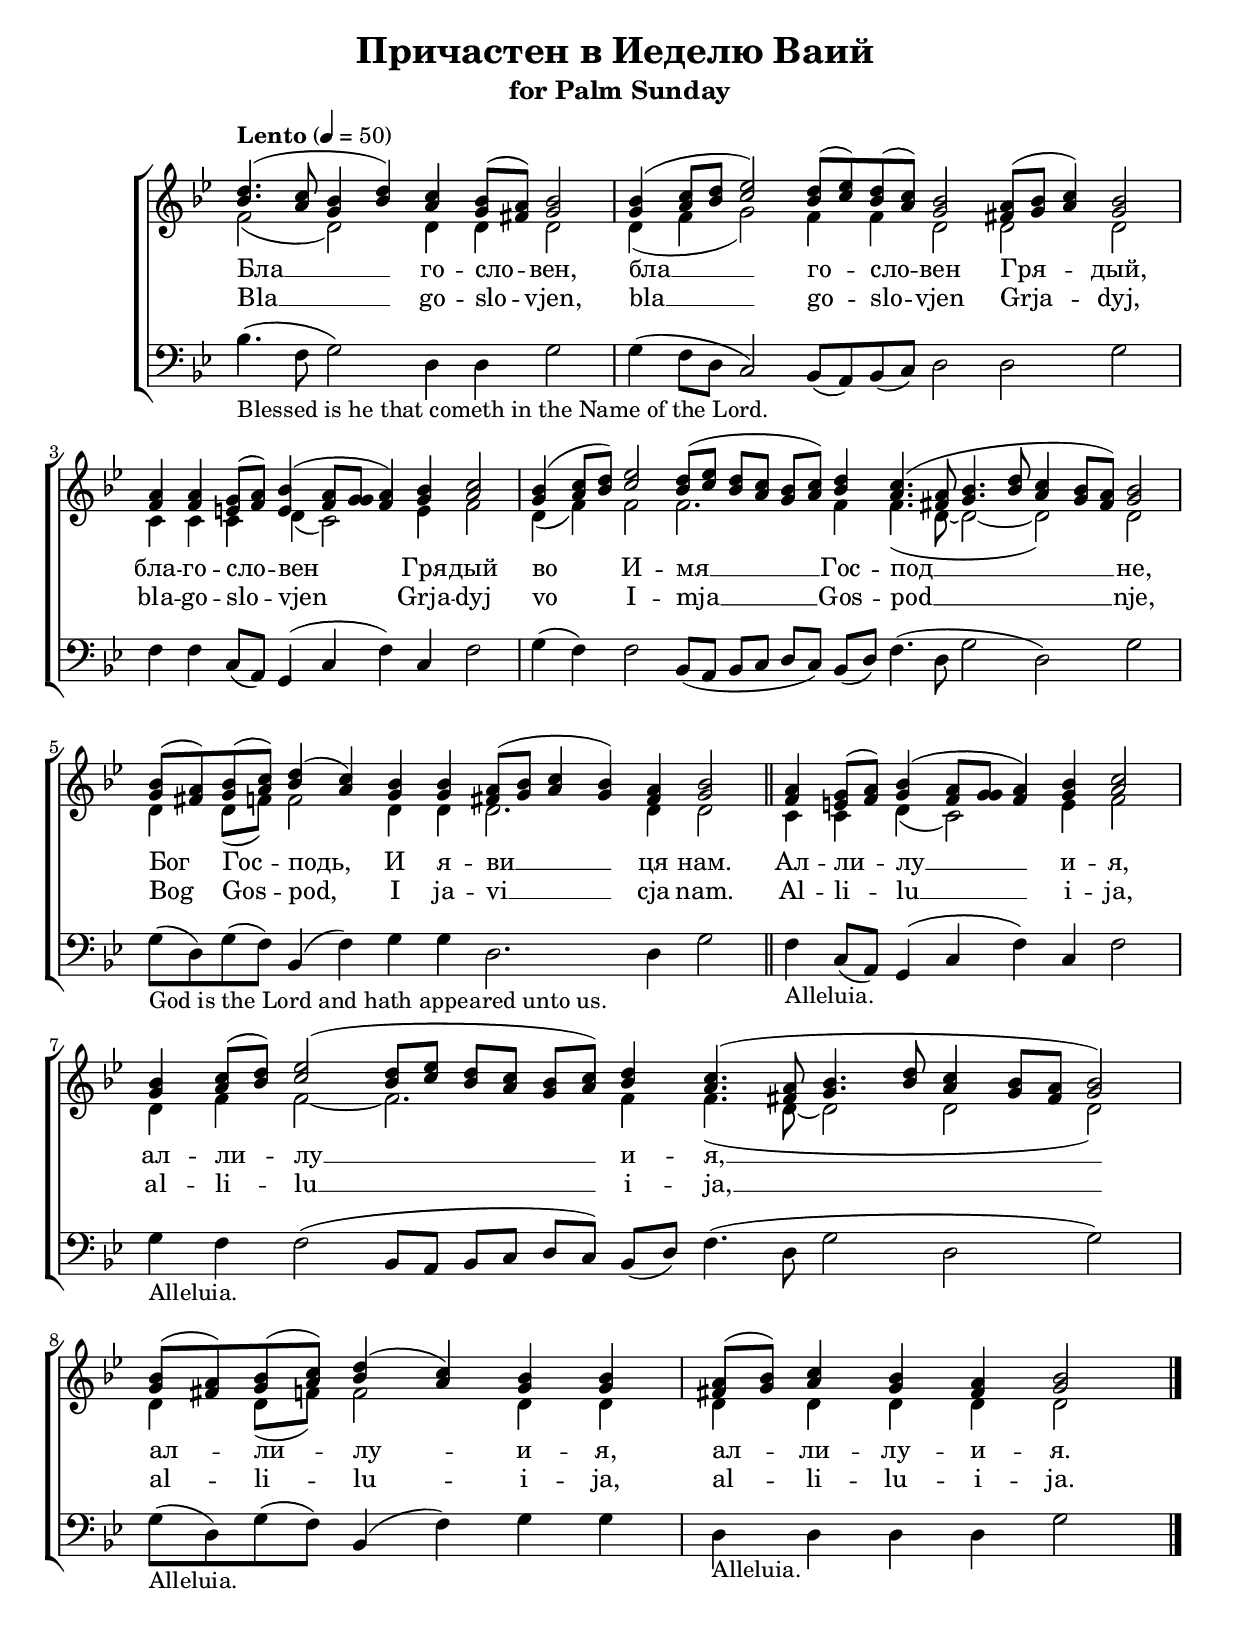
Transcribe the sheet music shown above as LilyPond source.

\version "2.18.2"

global = {
	\key g \minor
	\tempo "Lento" 4 = 50
}

\header {
	title = "Причастен в Иеделю Ваий "
	subtitle = "for Palm Sunday"
	composer = ""
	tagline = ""
}

\paper {
  system-count = #5
}

Cyrillic = \lyricmode {
	Бла __ го -- сло -- вен,
	бла __ го -- сло -- вен Гря -- дый,
	бла -- го -- сло -- вен Гря -- дый во И -- мя __ Гос -- под __ не,
	Бог Гос -- подь, И я -- ви __ ця нам.
	Ал -- ли -- лу __ и -- я,
	ал -- ли -- лу __ и -- я, __
	ал -- ли -- лу -- и -- я,
	ал -- ли -- лу -- и -- я.
}

Latin = \lyricmode {
	Bla __ go -- slo -- vjen,
	bla __ go -- slo -- vjen Grja -- dyj,
	bla -- go -- slo -- vjen Grja -- dyj vo I -- mja __ Gos -- pod __ nje,
	Bog Gos -- pod, I ja -- vi __ cja nam.
	Al -- li -- lu __ i -- ja,
	al -- li -- lu __ i -- ja, __
	al -- li -- lu -- i -- ja,
	al -- li -- lu -- i -- ja.
}

sopMusic = \relative {
	\time  8/4 d''4.( c8 bes4 d) c bes8( a) bes2
	\time 12/4 bes4( c8 d ees2) d8( ees) d( c) bes2 a8( bes c4) bes2
	\time  9/4 a4 a g8( a) bes4( a8 g a4) bes c2
	\time 16/4 bes4( c8 d) ees2 d8( ees d c bes c) d4 c4.(a8 bes4. d8 c4 bes8 a) bes2
	\time 12/4 bes8( a) bes( c) d4( c) bes bes a8( bes c4 bes) a bes2 \bar "||"
	\time  8/4 a4 g8( a) bes4( a8 g a4) bes c2
	\time 16/4 bes4 c8( d) ees2( d8 ees d c bes c) d4 c4.( a8 bes4. d8 c4 bes8 a bes2)
	\time  6/4 bes8( a) bes( c) d4( c) bes bes
	\time  6/4 a8( bes) c4 bes a bes2 \bar "|."
}

altoMusic = \relative {
	bes'4.( a8 g4 bes) a g8( fis) g2
	g4( a8 bes c2) bes8( c) bes( a) g2 fis8( g a4) g2
	f4 f e8( f) e4( f8 g f4) g a2
	g4( a8 bes) c2 bes8( c bes a g a) bes4 a4.(fis8 g4. bes8 a4 g8 fis) g2
	g8( fis) g( a) bes4( a) g g fis8( g a4 g) fis g2 
	f4 e8( f) g4( f8 g f4) g a2
	g4 a8( bes) c2( bes8 c bes a g a) bes4 a4.( fis8 g4. bes8 a4 g8 fis g2)
	g8( fis) g( a) bes4( a) g g
	fis8( g) a4 g fis g2
}

tenorMusic = \relative {
	f'2( d) d4 d d2 |
	d4( f g2) f4 f d2 d d |
	c4 c c d( c2) e4 f2 |
	d4( f) f2 f2. f4 f4.( d8~ d2~ d) d |
	d4 d8( f) f2 d4 d d2. d4 d2 |
	c4 c d( c2) e4 f2 |
	d4 f f2~ f2. f4 f4.( d8~ d2 d d) |
	d4 d8( f) f2 d4 d |
	d d d d d2
}

bassMusic = \relative {
	bes4.(_\markup{Blessed is he that cometh in the Name of the Lord.} f8 g2) d4 d g2 |
	g4( f8 d c2) bes8( a) bes( c) d2 d g |
	f4 f c8( a) g4( c f) c f2 |
	g4( f) f2 bes,8( a bes c d c) bes( d) f4.( d8 g2 d) g |
	g8(_\markup{God is the Lord and hath appeared unto us.} d) g( f) bes,4( f') g g d2. d4 g2 |
	f4_\markup{Alleluia.} c8( a) g4( c f) c f2 |
	g4_\markup{Alleluia.} f f2( bes,8 a bes c d c) bes( d) f4.( d8 g2 d g) |
	g8(_\markup{Alleluia.} d) g( f) bes,4( f') g g |
	d_\markup{Alleluia.} d d d g2
}

%\include "TEMPLATES_DIRECTORY/satb_notime.ily"
\score {
	\new ChoirStaff <<
		\new Staff = "highStaff" <<
			\new Voice = "high_voice" {
				\voiceOne << \global \sopMusic \altoMusic >>
			}
			\new Voice = "tenors" {
				\voiceTwo << \global \tenorMusic >>
			}
		>>
		\new Lyrics = "highLyrics" \lyricsto "high_voice" \Cyrillic
		\new Lyrics = "lowLyrics" \lyricsto "high_voice" \Latin
		\new Staff = "lowStaff" <<
			\clef bass
			\new Voice = "basses" {
				<< \global \bassMusic >>
			}
		>>
	>>
	\layout {
		\context { 
			\Staff 
			\remove Time_signature_engraver 
		} 
	}
	\midi {
		%\set Staff.midiInstrument = #"lead 1 (square)"
		\set Staff.midiInstrument = #"bright acoustic"
	}
}


